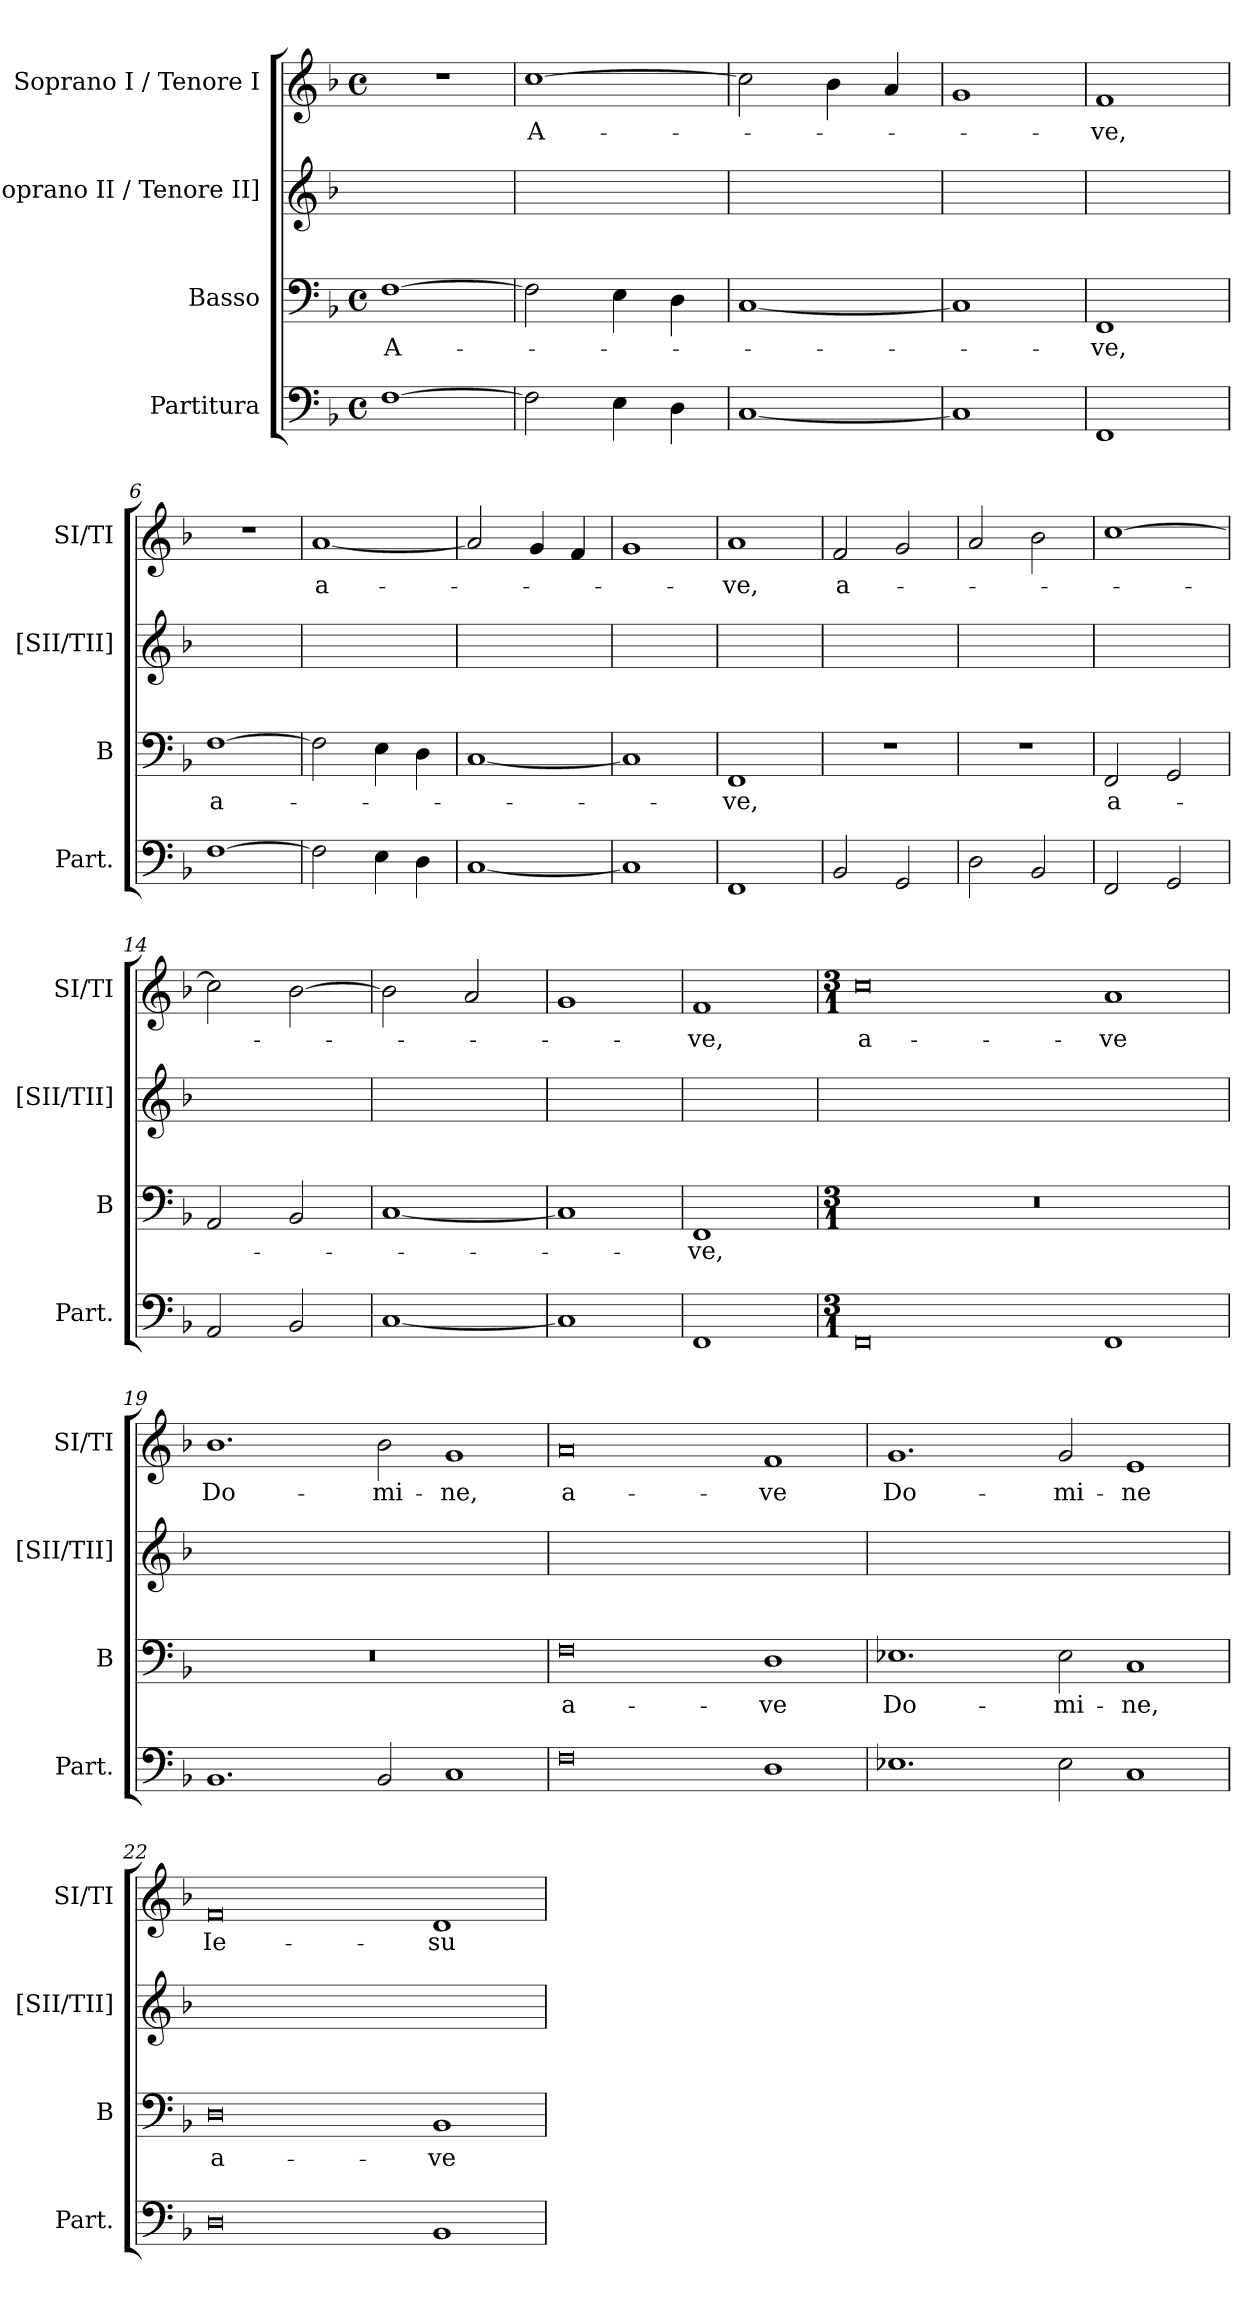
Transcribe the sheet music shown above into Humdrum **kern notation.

**kern	**kern	**text	**kern	**kern	**text
*part4	*part3	*part3	*part2	*part1	*part1
*staff4	*staff3	*staff3	*staff2	*staff1	*staff1
*I"Partitura	*I"Basso	*	*I"[Soprano II / Tenore II]	*I"Soprano I / Tenore I	*
*I'Part.	*I'B	*	*I'[SII/TII]	*I'SI/TI	*
*clefF4	*clefF4	*	*clefG2	*clefG2	*
*k[b-]	*k[b-]	*	*k[b-]	*k[b-]	*
*M4/4	*M4/4	*	*	*M4/4	*
*met(c)	*met(c)	*	*	*met(c)	*
=1	=1	=1	=1	=1	=1
!	!	!LO:LY:b	!	!	!
[1F	[1F	A-	1ryy	1r	.
=2	=2	=2	=2	=2	=2
!	!	!	!	!	!LO:LY:b
2F\]	2F\]	.	1ryy	[1cc	A-
4E\	4E\	.	.	.	.
4D\	4D\	.	.	.	.
=3	=3	=3	=3	=3	=3
[1C	[1C	.	1ryy	2cc\]	.
.	.	.	.	4b-\	.
.	.	.	.	4a/	.
=4	=4	=4	=4	=4	=4
1C]	1C]	.	1ryy	1g	.
=5	=5	=5	=5	=5	=5
!	!	!LO:LY:b	!	!	!LO:LY:b
1FF	1FF	-ve,	1ryy	1f	-ve,
=6	=6	=6	=6	=6	=6
!	!	!LO:LY:b	!	!	!
[1F	[1F	a-	1ryy	1r	.
=7	=7	=7	=7	=7	=7
!	!	!	!	!	!LO:LY:b
2F\]	2F\]	.	1ryy	[1a	a-
4E\	4E\	.	.	.	.
4D\	4D\	.	.	.	.
=8	=8	=8	=8	=8	=8
[1C	[1C	.	1ryy	2a/]	.
.	.	.	.	4g/	.
.	.	.	.	4f/	.
=9	=9	=9	=9	=9	=9
1C]	1C]	.	1ryy	1g	.
=10	=10	=10	=10	=10	=10
!	!	!LO:LY:b	!	!	!LO:LY:b
1FF	1FF	-ve,	1ryy	1a	-ve,
=11	=11	=11	=11	=11	=11
!	!	!	!	!	!LO:LY:b
2BB-/	1r	.	1ryy	2f/	a-
2GG/	.	.	.	2g/	.
=12	=12	=12	=12	=12	=12
2D\	1r	.	1ryy	2a/	.
2BB-/	.	.	.	2b-\	.
=13	=13	=13	=13	=13	=13
!	!	!LO:LY:b	!	!	!
2FF/	2FF/	a-	1ryy	[1cc	.
2GG/	2GG/	.	.	.	.
=14	=14	=14	=14	=14	=14
2AA/	2AA/	.	1ryy	2cc\]	.
2BB-/	2BB-/	.	.	[2b-\	.
=15	=15	=15	=15	=15	=15
[1C	[1C	.	1ryy	2b-\]	.
.	.	.	.	2a/	.
=16	=16	=16	=16	=16	=16
1C]	1C]	.	1ryy	1g	.
=17	=17	=17	=17	=17	=17
!	!	!LO:LY:b	!	!	!LO:LY:b
1FF	1FF	-ve,	1ryy	1f	-ve,
=18	=18	=18	=18	=18	=18
*M3/1	*M3/1	*	*	*M3/1	*
*	*	*	*	*MM480	*
!	!	!	!	!	!LO:LY:b
0FF	0.r	.	1ryy	0cc	a-
.	.	.	0ryy	.	.
!	!	!	!	!	!LO:LY:b
1FF	.	.	.	1a	-ve
=19	=19	=19	=19	=19	=19
!	!	!	!	!	!LO:LY:b
1.BB-	0.r	.	1ryy	1.b-	Do-
.	.	.	0ryy	.	.
!	!	!	!	!	!LO:LY:b
2BB-/	.	.	.	2b-\	-mi-
!	!	!	!	!	!LO:LY:b
1C	.	.	.	1g	-ne,
=20	=20	=20	=20	=20	=20
!	!	!LO:LY:b	!	!	!LO:LY:b
0F	0F	a-	1ryy	0a	a-
.	.	.	0ryy	.	.
!	!	!LO:LY:b	!	!	!LO:LY:b
1D	1D	-ve	.	1f	-ve
=21	=21	=21	=21	=21	=21
!	!	!LO:LY:b	!	!	!LO:LY:b
1.E-X	1.E-X	Do-	1ryy	1.g	Do-
.	.	.	0ryy	.	.
!	!	!LO:LY:b	!	!	!LO:LY:b
2E-\	2E-\	-mi-	.	2g/	-mi-
!	!	!LO:LY:b	!	!	!LO:LY:b
1C	1C	-ne,	.	1e	-ne
=22	=22	=22	=22	=22	=22
!	!	!LO:LY:b	!	!	!LO:LY:b
0D	0D	a-	1ryy	0f	Ie-
.	.	.	0ryy	.	.
!	!	!LO:LY:b	!	!	!LO:LY:b
1BB-	1BB-	-ve	.	1d	-su
=	=	=	=	=	=
*-	*-	*-	*-	*-	*-
